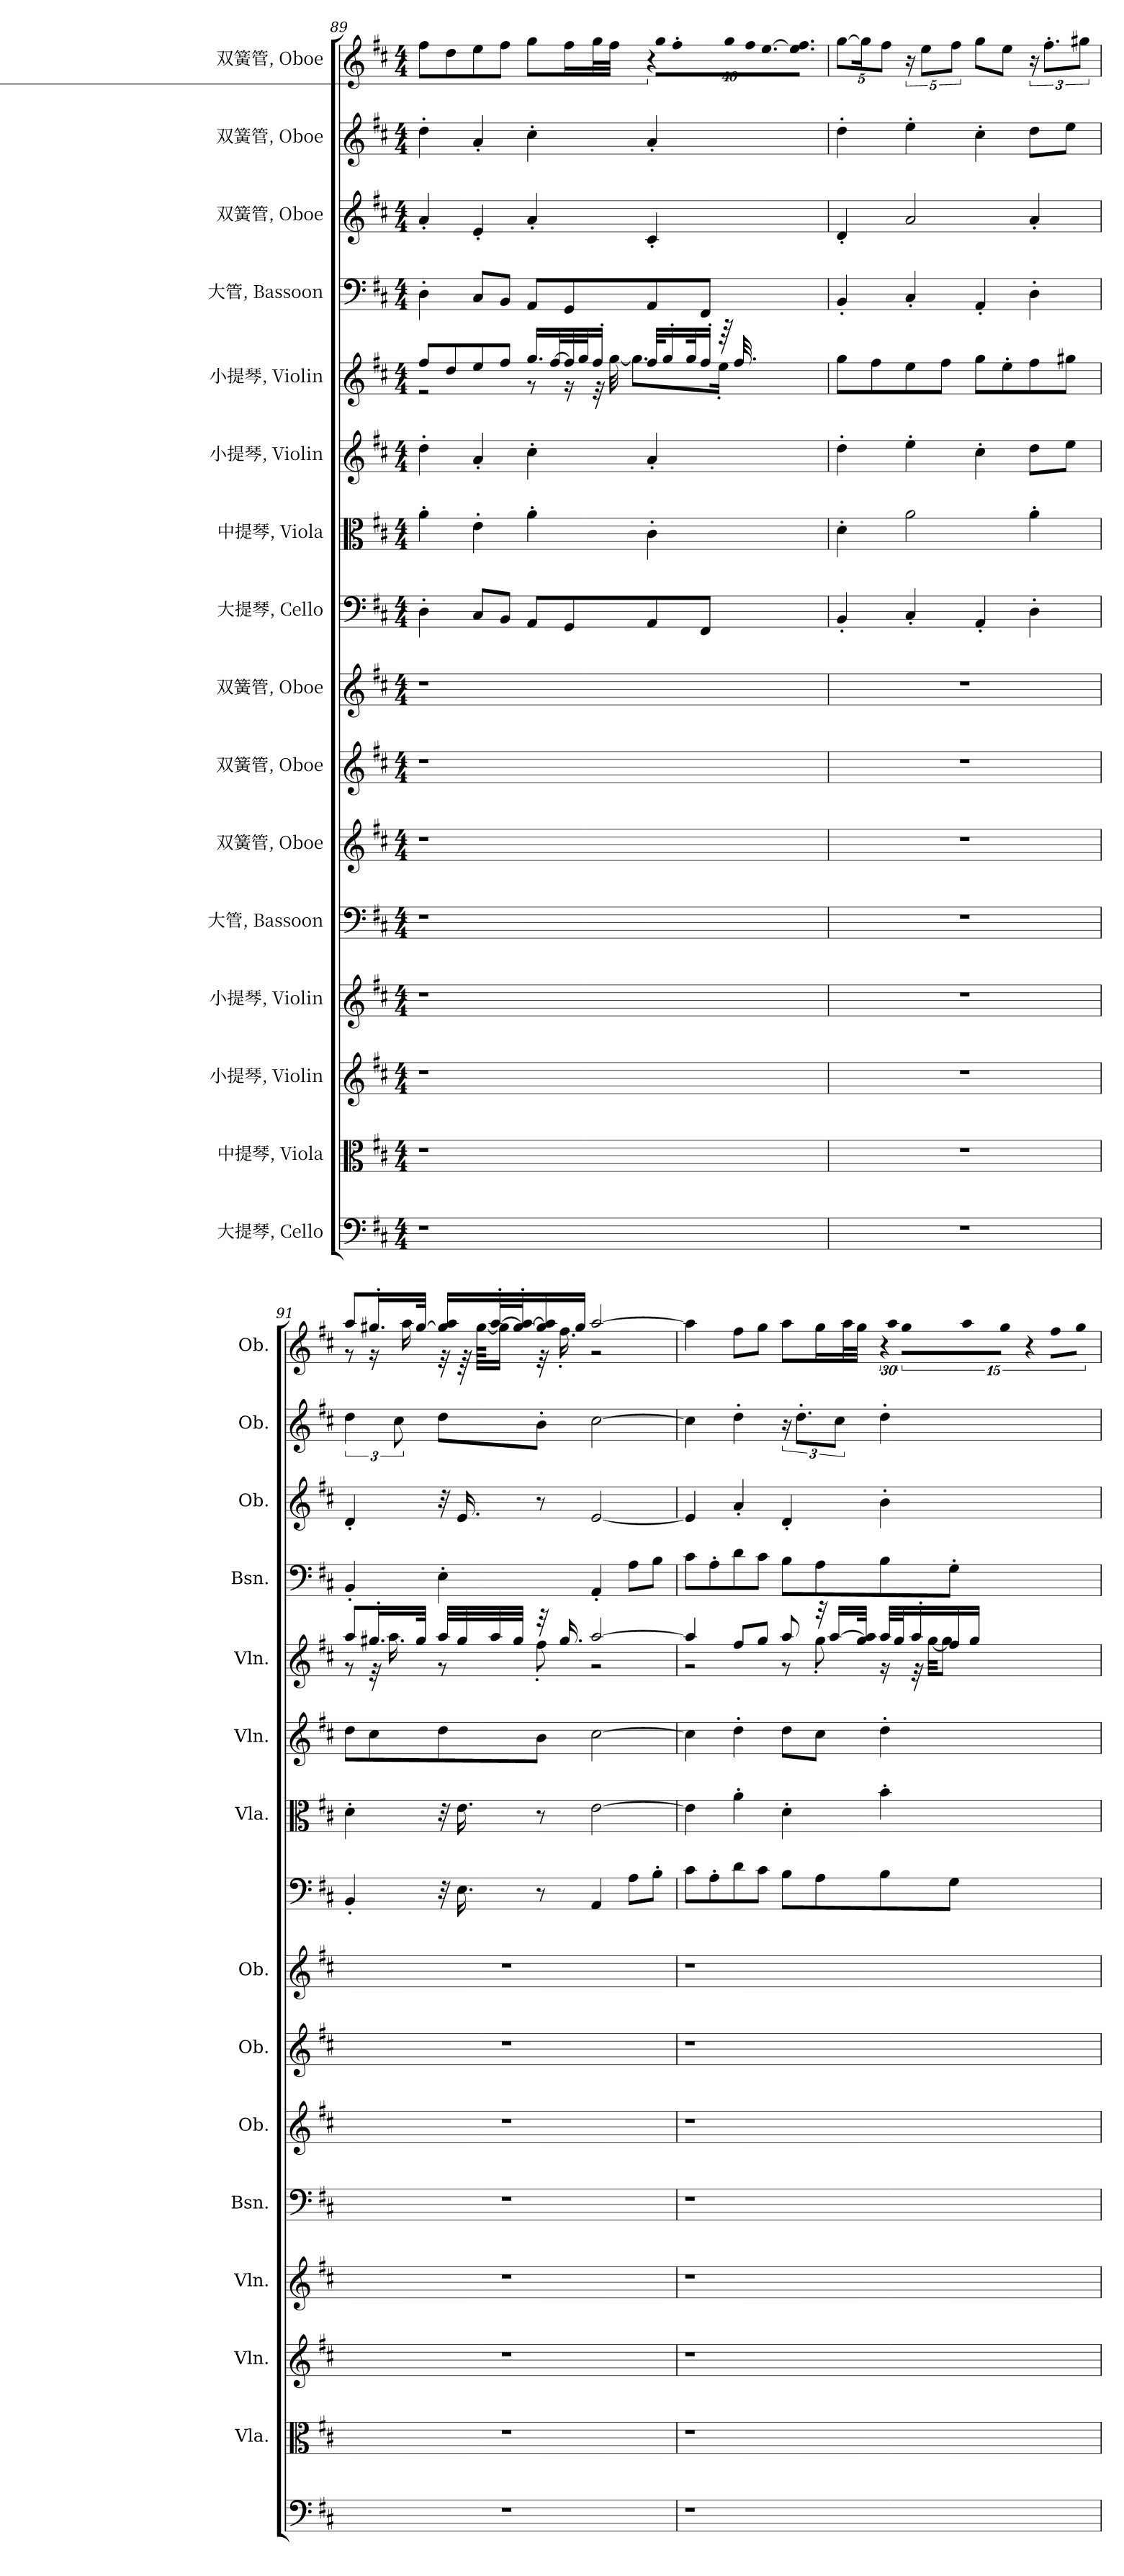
**kern	**kern	**kern	**kern	**kern	**kern	**kern	**kern	**kern	**kern	**kern	**kern	**kern	**kern	**kern	**kern
*part16	*part15	*part14	*part13	*part12	*part11	*part10	*part9	*part8	*part7	*part6	*part5	*part4	*part3	*part2	*part1
*staff16	*staff15	*staff14	*staff13	*staff12	*staff11	*staff10	*staff9	*staff8	*staff7	*staff6	*staff5	*staff4	*staff3	*staff2	*staff1
*I"大提琴, Cello	*I"中提琴, Viola	*I"小提琴, Violin	*I"小提琴, Violin	*I"大管, Bassoon	*I"双簧管, Oboe	*I"双簧管, Oboe	*I"双簧管, Oboe	*I"大提琴, Cello	*I"中提琴, Viola	*I"小提琴, Violin	*I"小提琴, Violin	*I"大管, Bassoon	*I"双簧管, Oboe	*I"双簧管, Oboe	*I"双簧管, Oboe
*	*I'Vla.	*I'Vln.	*I'Vln.	*I'Bsn.	*I'Ob.	*I'Ob.	*I'Ob.	*	*I'Vla.	*I'Vln.	*I'Vln.	*I'Bsn.	*I'Ob.	*I'Ob.	*I'Ob.
!!LO:PB:g=z
*clefF4	*clefC3	*clefG2	*clefG2	*clefF4	*clefG2	*clefG2	*clefG2	*clefF4	*clefC3	*clefG2	*clefG2	*clefF4	*clefG2	*clefG2	*clefG2
*k[f#c#]	*k[f#c#]	*k[f#c#]	*k[f#c#]	*k[f#c#]	*k[f#c#]	*k[f#c#]	*k[f#c#]	*k[f#c#]	*k[f#c#]	*k[f#c#]	*k[f#c#]	*k[f#c#]	*k[f#c#]	*k[f#c#]	*k[f#c#]
*M4/4	*M4/4	*M4/4	*M4/4	*M4/4	*M4/4	*M4/4	*M4/4	*M4/4	*M4/4	*M4/4	*M4/4	*M4/4	*M4/4	*M4/4	*M4/4
=89	=89	=89	=89	=89	=89	=89	=89	=89	=89	=89	=89	=89	=89	=89	=89
*	*	*	*	*	*	*	*	*	*	*	*^	*	*	*	*
1r	1r	1r	1r	1r	1r	1r	1r	4D'\	4a'\	4dd'\	8ff#/L	2r	4D'\	4a'/	4dd'\	8ff#\L
.	.	.	.	.	.	.	.	.	.	.	8dd/	.	.	.	.	8dd\
.	.	.	.	.	.	.	.	8C#/L	4e'\	4a'/	8ee/	.	8C#/L	4e'/	4a'/	8ee\
.	.	.	.	.	.	.	.	8BB/J	.	.	8ff#/J	.	8BB/J	.	.	8ff#\J
.	.	.	.	.	.	.	.	8AA/L	4a'\	4cc#'\	16.gg/LL	8r	8AA/L	4a'/	4cc#'\	8gg\L
.	.	.	.	.	.	.	.	.	.	.	[32ff#/L	.	.	.	.	.
.	.	.	.	.	.	.	.	8GG/	.	.	32ff#/]	16r	8GG/	.	.	16ff#\L
.	.	.	.	.	.	.	.	.	.	.	32gg/J	.	.	.	.	.
.	.	.	.	.	.	.	.	.	.	.	16ff#'/JJ	32r	.	.	.	32gg\L
.	.	.	.	.	.	.	.	.	.	.	.	[32gg\	.	.	.	32ff#\JJJ
!	!	!	!	!	!	!	!	!	!	!	!	!	!	!	!	!LO:N:vis=64
.	.	.	.	.	.	.	.	8AA/	4c#'\	4a'/	32ff#/KLL	8.gg\L]	8AA/	4c#'/	4a'/	960%17r
!	!	!	!	!	!	!	!	!	!	!	!	!	!	!	!	!LO:N:vis=32
.	.	.	.	.	.	.	.	.	.	.	.	.	.	.	.	640%23gg\LLL
.	.	.	.	.	.	.	.	.	.	.	16gg'/	.	.	.	.	.
!	!	!	!	!	!	!	!	!	!	!	!	!	!	!	!	!LO:N:vis=256%9
.	.	.	.	.	.	.	.	.	.	.	.	.	.	.	.	960%17ff#'\K
!	!	!	!	!	!	!	!	!	!	!	!	!	!	!	!	!LO:N:vis=32
.	.	.	.	.	.	.	.	.	.	.	.	.	.	.	.	640%23gg\
.	.	.	.	.	.	.	.	.	.	.	32gg/K	.	.	.	.	.
!	!	!	!	!	!	!	!	!	!	!	!	!	!	!	!	!LO:N:vis=32
.	.	.	.	.	.	.	.	.	.	.	.	.	.	.	.	640%23ff#\
.	.	.	.	.	.	.	.	8FF#/J	.	.	16ff#'/JJ	.	8FF#/J	.	.	.
!	!	!	!	!	!	!	!	!	!	!	!	!	!	!	!	!LO:N:vis=32.
.	.	.	.	.	.	.	.	.	.	.	.	.	.	.	.	[1920%103ee\
.	.	.	.	.	.	.	.	.	.	.	64r	16ee'\Jk	.	.	.	.
!	!	!	!	!	!	!	!	!	!	!	!	!	!	!	!	!LO:N:vis=32.
.	.	.	.	.	.	.	.	.	.	.	.	.	.	.	.	1920%103ee\] 1920%103ff#\JJJ
.	.	.	.	.	.	.	.	.	.	.	32.ff#/	.	.	.	.	.
1920ryy	1920ryy	1920ryy	1920ryy	1920ryy	1920ryy	1920ryy	1920ryy	1920ryy	1920ryy	1920ryy	1920ryy	1920ryy	1920ryy	1920ryy	1920ryy	.
*	*	*	*	*	*	*	*	*	*	*	*v	*v	*	*	*	*
=90	=90	=90	=90	=90	=90	=90	=90	=90	=90	=90	=90	=90	=90	=90	=90
1r	1r	1r	1r	1r	1r	1r	1r	4BB'/	4d'\	4dd'\	8gg\L	4BB'/	4d'/	4dd'\	[10gg\L
.	.	.	.	.	.	.	.	.	.	.	.	.	.	.	20gg\K]
.	.	.	.	.	.	.	.	.	.	.	8ff#\	.	.	.	.
.	.	.	.	.	.	.	.	.	.	.	.	.	.	.	10ff#\J
.	.	.	.	.	.	.	.	4C#'/	2a\	4ee'\	8ee\	4C#'/	2a/	4ee'\	20r
.	.	.	.	.	.	.	.	.	.	.	.	.	.	.	10ee\L
.	.	.	.	.	.	.	.	.	.	.	8ff#\J	.	.	.	.
.	.	.	.	.	.	.	.	.	.	.	.	.	.	.	10ff#\J
.	.	.	.	.	.	.	.	4AA'/	.	4cc#'\	8gg\L	4AA'/	.	4cc#'\	8gg\L
.	.	.	.	.	.	.	.	.	.	.	8ee'\	.	.	.	8ee\J
.	.	.	.	.	.	.	.	4D'\	4a'\	8dd\L	8ff#\	4D'\	4a'/	8dd\L	24r
.	.	.	.	.	.	.	.	.	.	.	.	.	.	.	12.ff#'\L
.	.	.	.	.	.	.	.	.	.	8ee\J	8gg#X\J	.	.	8ee\J	.
.	.	.	.	.	.	.	.	.	.	.	.	.	.	.	12gg#X\J
!!LO:PB:g=z
=91	=91	=91	=91	=91	=91	=91	=91	=91	=91	=91	=91	=91	=91	=91	=91
*	*	*	*	*	*	*	*	*	*	*	*^	*	*	*	*^
1r	1r	1r	1r	1r	1r	1r	1r	4BB'/	4d'\	8dd\L	8aa/L	8r	4BB'/	4d'/	6dd\	8aa/L	8r
.	.	.	.	.	.	.	.	.	.	8cc#\	16.gg#X'/L	32r	.	.	.	16.gg#X'/L	16r
.	.	.	.	.	.	.	.	.	.	.	.	16.aa\	.	.	.	.	.
.	.	.	.	.	.	.	.	.	.	.	.	.	.	.	12cc#\	.	.
.	.	.	.	.	.	.	.	.	.	.	.	.	.	.	.	.	16aa\
.	.	.	.	.	.	.	.	.	.	.	32gg#/JJk	.	.	.	.	[32gg#/JJk	.
.	.	.	.	.	.	.	.	32r	32r	8dd\	32aa/LLL	8r	4E'\	32r	8dd\L	16gg#/] 16aa/LL	32r
.	.	.	.	.	.	.	.	16.E\	16.e\	.	32gg#/	.	.	16.e/	.	.	64r
.	.	.	.	.	.	.	.	.	.	.	.	.	.	.	.	.	[64gg#\KKLL
.	.	.	.	.	.	.	.	.	.	.	32aa/	.	.	.	.	[32aa'/L	16gg#\JJ]
.	.	.	.	.	.	.	.	.	.	.	32gg#/JJJ	.	.	.	.	[32gg#/' 32aa/_'J	.
.	.	.	.	.	.	.	.	8r	8r	8b\J	32r	8ff#'\	.	8r	8b'\J	16gg#/] 16aa/]	32r
.	.	.	.	.	.	.	.	.	.	.	16.gg#/	.	.	.	.	.	16.ff#'\
.	.	.	.	.	.	.	.	.	.	.	.	.	.	.	.	16gg#/JJ	.
.	.	.	.	.	.	.	.	4AA/	[2e\	[2cc#\	[2aa/	2r	4AA'/	[2e/	[2cc#\	[2aa/	2r
.	.	.	.	.	.	.	.	8A\L	.	.	.	.	8A\L	.	.	.	.
.	.	.	.	.	.	.	.	8B'\J	.	.	.	.	8B\J	.	.	.	.
*	*	*	*	*	*	*	*	*	*	*	*	*	*	*	*	*v	*v
=92	=92	=92	=92	=92	=92	=92	=92	=92	=92	=92	=92	=92	=92	=92	=92	=92
1r	1r	1r	1r	1r	1r	1r	1r	8c#\L	4e\]	4cc#\]	4aa/]	2r	8c#\L	4e/]	4cc#\]	4aa\]
.	.	.	.	.	.	.	.	8A'\	.	.	.	.	8A'\	.	.	.
.	.	.	.	.	.	.	.	8d\	4a'\	4dd'\	8ff#/L	.	8d\	4a'/	4dd'\	8ff#\L
.	.	.	.	.	.	.	.	8c#\J	.	.	8gg/J	.	8c#\J	.	.	8gg\J
.	.	.	.	.	.	.	.	8B\L	4d'\	8dd\L	8aa/	8r	8B\L	4d'/	24r	8aa\L
.	.	.	.	.	.	.	.	.	.	.	.	.	.	.	12.dd'\L	.
.	.	.	.	.	.	.	.	8A\	.	8cc#\J	32r	8gg'\	8A\	.	.	16gg\L
.	.	.	.	.	.	.	.	.	.	.	[16aa/LL	.	.	.	.	.
.	.	.	.	.	.	.	.	.	.	.	.	.	.	.	12cc#\J	.
.	.	.	.	.	.	.	.	.	.	.	.	.	.	.	.	32aa\L
.	.	.	.	.	.	.	.	.	.	.	32gg/ 32aa/]JJk	.	.	.	.	32gg\JJJ
!	!	!	!	!	!	!	!	!	!	!	!	!	!	!	!	!LO:N:vis=64
.	.	.	.	.	.	.	.	8B\	4b'\	4dd'\	32aa/LLL	16r	8B\	4b'\	4dd'\	960%17r
!	!	!	!	!	!	!	!	!	!	!	!	!	!	!	!	!LO:N:vis=256%9
.	.	.	.	.	.	.	.	.	.	.	.	.	.	.	.	960%17aa\
.	.	.	.	.	.	.	.	.	.	.	32gg/J	.	.	.	.	.
.	.	.	.	.	.	.	.	.	.	.	.	.	.	.	.	1920ryy
!	!	!	!	!	!	!	!	!	!	!	!	!	!	!	!	!LO:N:vis=32
.	.	.	.	.	.	.	.	.	.	.	.	.	.	.	.	640%23gg\LLL
.	.	.	.	.	.	.	.	.	.	.	16aa'/	32r	.	.	.	.
!	!	!	!	!	!	!	!	!	!	!	!	!	!	!	!	!LO:N:vis=32
.	.	.	.	.	.	.	.	.	.	.	.	.	.	.	.	640%23aa\
.	.	.	.	.	.	.	.	.	.	.	.	[32gg\KKL	.	.	.	.
!	!	!	!	!	!	!	!	!	!	!	!	!	!	!	!	!LO:N:vis=32
.	.	.	.	.	.	.	.	.	.	.	.	.	.	.	.	640%23gg\JJJ
.	.	.	.	.	.	.	.	8G\J	.	.	16ff#/	8gg\J]	8G'\J	.	.	.
!	!	!	!	!	!	!	!	!	!	!	!	!	!	!	!	!LO:N:vis=64
.	.	.	.	.	.	.	.	.	.	.	.	.	.	.	.	960%17r
!	!	!	!	!	!	!	!	!	!	!	!	!	!	!	!	!LO:N:vis=256%9
.	.	.	.	.	.	.	.	.	.	.	.	.	.	.	.	960%17ff#\KKLL
!	!	!	!	!	!	!	!	!	!	!	!	!	!	!	!	!LO:N:vis=16
.	.	.	.	.	.	.	.	.	.	.	.	.	.	.	.	1920%137gg\JJ
.	.	.	.	.	.	.	.	.	.	.	16gg/JJ	.	.	.	.	.
1920ryy	1920ryy	1920ryy	1920ryy	1920ryy	1920ryy	1920ryy	1920ryy	1920ryy	1920ryy	1920ryy	1920ryy	1920ryy	1920ryy	1920ryy	1920ryy	.
*	*	*	*	*	*	*	*	*	*	*	*v	*v	*	*	*	*
=	=	=	=	=	=	=	=	=	=	=	=	=	=	=	=
*-	*-	*-	*-	*-	*-	*-	*-	*-	*-	*-	*-	*-	*-	*-	*-
